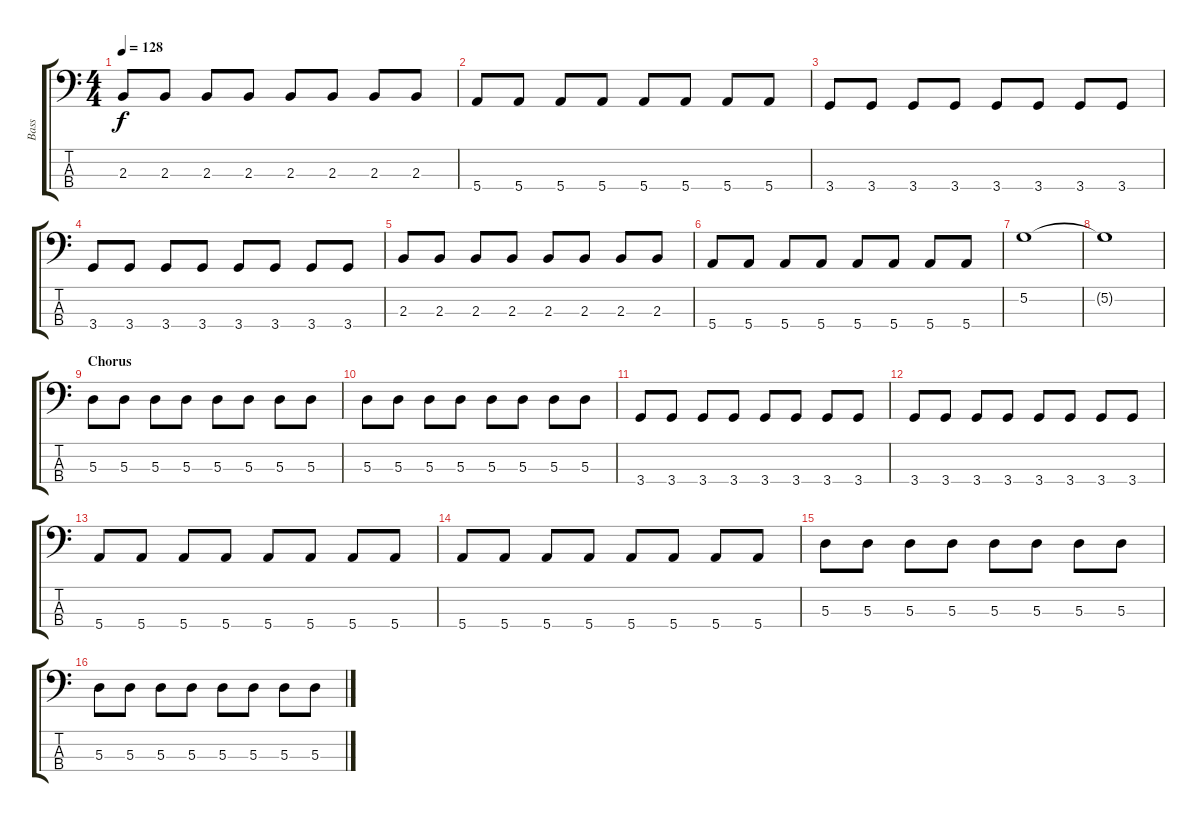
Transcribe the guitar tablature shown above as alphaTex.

\track ("Bass" "Bass") {instrument electricbassfinger}
\staff {score tabs}
\tuning (G2 D2 A1 E1) {hide}
\ts (4 4)
\tempo 128
\clef f4
\ks c
2.3.8{dy f} 2.3.8 2.3.8 2.3.8 2.3.8 2.3.8 2.3.8 2.3.8 |
5.4.8 5.4.8 5.4.8 5.4.8 5.4.8 5.4.8 5.4.8 5.4.8 |
3.4.8 3.4.8 3.4.8 3.4.8 3.4.8 3.4.8 3.4.8 3.4.8 |
3.4.8 3.4.8 3.4.8 3.4.8 3.4.8 3.4.8 3.4.8 3.4.8 |
2.3.8 2.3.8 2.3.8 2.3.8 2.3.8 2.3.8 2.3.8 2.3.8 |
5.4.8 5.4.8 5.4.8 5.4.8 5.4.8 5.4.8 5.4.8 5.4.8 |
5.2.1 |
5.2{t}.1 |
\section ("" "Chorus")
5.3.8 5.3.8 5.3.8 5.3.8 5.3.8 5.3.8 5.3.8 5.3.8 |
5.3.8 5.3.8 5.3.8 5.3.8 5.3.8 5.3.8 5.3.8 5.3.8 |
3.4.8 3.4.8 3.4.8 3.4.8 3.4.8 3.4.8 3.4.8 3.4.8 |
3.4.8 3.4.8 3.4.8 3.4.8 3.4.8 3.4.8 3.4.8 3.4.8 |
5.4.8 5.4.8 5.4.8 5.4.8 5.4.8 5.4.8 5.4.8 5.4.8 |
5.4.8 5.4.8 5.4.8 5.4.8 5.4.8 5.4.8 5.4.8 5.4.8 |
5.3.8 5.3.8 5.3.8 5.3.8 5.3.8 5.3.8 5.3.8 5.3.8 |
5.3.8 5.3.8 5.3.8 5.3.8 5.3.8 5.3.8 5.3.8 5.3.8
